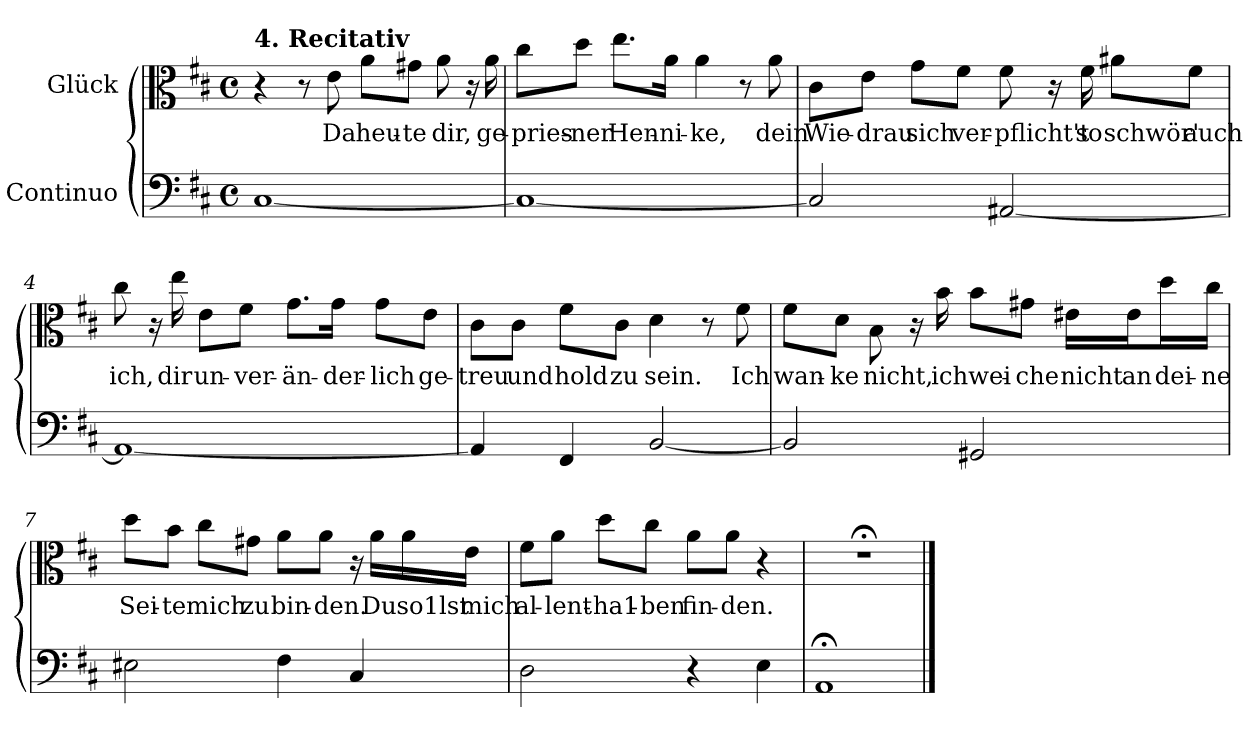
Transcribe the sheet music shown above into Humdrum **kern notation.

**kern	**kern	**text
*part2	*part1	*part1
*staff2	*staff1	*staff1
*I"Continuo	*I"Glück	*
*clefF4	*clefC3	*
*k[f#c#]	*k[f#c#]	*
*M4/4	*M4/4	*
*met(c)	*met(c)	*
=1	=1	=1
!	!LO:TX:a:B:t=4. Recitativ	!
[1C#	4r	.
.	8r	.
!	!	!LO:LY:b
.	8e\	Da
!	!	!LO:LY:b
.	8a\L	heu-
!	!	!LO:LY:b
.	8g#X\J	-te
!	!	!LO:LY:b
.	8a\	dir,
.	16r	.
!	!	!LO:LY:b
.	16a\	ge-
=2	=2	=2
!	!	!LO:LY:b
1C#_	8cc#\L	-pries-
!	!	!LO:LY:b
.	8dd\J	-ner
!	!	!LO:LY:b
.	8.ee\L	Hen-
!	!	!LO:LY:b
.	16a\Jk	-ni-
!	!	!LO:LY:b
.	4a\	-ke,
.	8r	.
!	!	!LO:LY:b
.	8a\	dein
!!LO:LB:g=z
=3	=3	=3
!	!	!LO:LY:b
2C#/]	8c#\L	Wie-
!	!	!LO:LY:b
.	8e\J	-drau
!	!	!LO:LY:b
.	8g\L	sich
!	!	!LO:LY:b
.	8f#\J	ver-
!	!	!LO:LY:b
[2AA#X/	8f#\	-pflicht't
.	16r	.
!	!	!LO:LY:b
.	16f#\	so
!	!	!LO:LY:b
.	8a#X\L	schwör'
!	!	!LO:LY:b
.	8f#\J	auch
!!LO:LB:g=z
=4	=4	=4
!	!	!LO:LY:b
1AA#_	8cc#\	ich,
.	16r	.
!	!	!LO:LY:b
.	16ee\	dir
!	!	!LO:LY:b
.	8e\L	un-
!	!	!LO:LY:b
.	8f#\J	-ver-
!	!	!LO:LY:b
.	8.g\L	-än-
!	!	!LO:LY:b
.	16g\Jk	-der-
!	!	!LO:LY:b
.	8g\L	-lich
!	!	!LO:LY:b
.	8e\J	ge-
=5	=5	=5
!	!	!LO:LY:b
4AA#/]	8c#\L	-treu
!	!	!LO:LY:b
.	8c#\J	und
!	!	!LO:LY:b
4FF#/	8f#\L	hold
!	!	!LO:LY:b
.	8c#\J	zu
!	!	!LO:LY:b
[2BB/	4d\	sein.
.	8r	.
!	!	!LO:LY:b
.	8f#\	Ich
=6	=6	=6
!	!	!LO:LY:b
2BB/]	8f#\L	wan-
!	!	!LO:LY:b
.	8d\J	-ke
!	!	!LO:LY:b
.	8B\	nicht,
.	16r	.
!	!	!LO:LY:b
.	16b\	ichwei-
2GG#X/	8b\L	.
!	!	!LO:LY:b
.	8g#X\J	-che
!	!	!LO:LY:b
.	16e#X\LL	nicht
!	!	!LO:LY:b
.	16e#\J	an
!	!	!LO:LY:b
.	16dd\L	dei-
!	!	!LO:LY:b
.	16cc#\JJ	-ne
!!LO:LB:g=z
=7	=7	=7
!	!	!LO:LY:b
2E#X\	8dd\L	Sei-
!	!	!LO:LY:b
.	8b\J	-te
!	!	!LO:LY:b
.	8cc#\L	mich
!	!	!LO:LY:b
.	8g#X\J	zu
!	!	!LO:LY:b
4F#\	8a\L	bin-
!	!	!LO:LY:b
.	8a\J	-den.
4C#/	16r	.
!	!	!LO:LY:b
.	16a\LL	Du
!	!	!LO:LY:b
.	16a\	so1lst
!	!	!LO:LY:b
.	16e\JJ	mich
=8	=8	=8
!	!	!LO:LY:b
2D\	8f#\L	al-
!	!	!LO:LY:b
.	8a\J	-lent-
!	!	!LO:LY:b
.	8dd\L	-ha1-
!	!	!LO:LY:b
.	8cc#\J	-ben
!	!	!LO:LY:b
4r	8a\L	fin-
!	!	!LO:LY:b
.	8a\J	-den.
4E\	4r	.
=9	=9	=9
1AA;<	1r;<	.
==	==	==
*-	*-	*-
